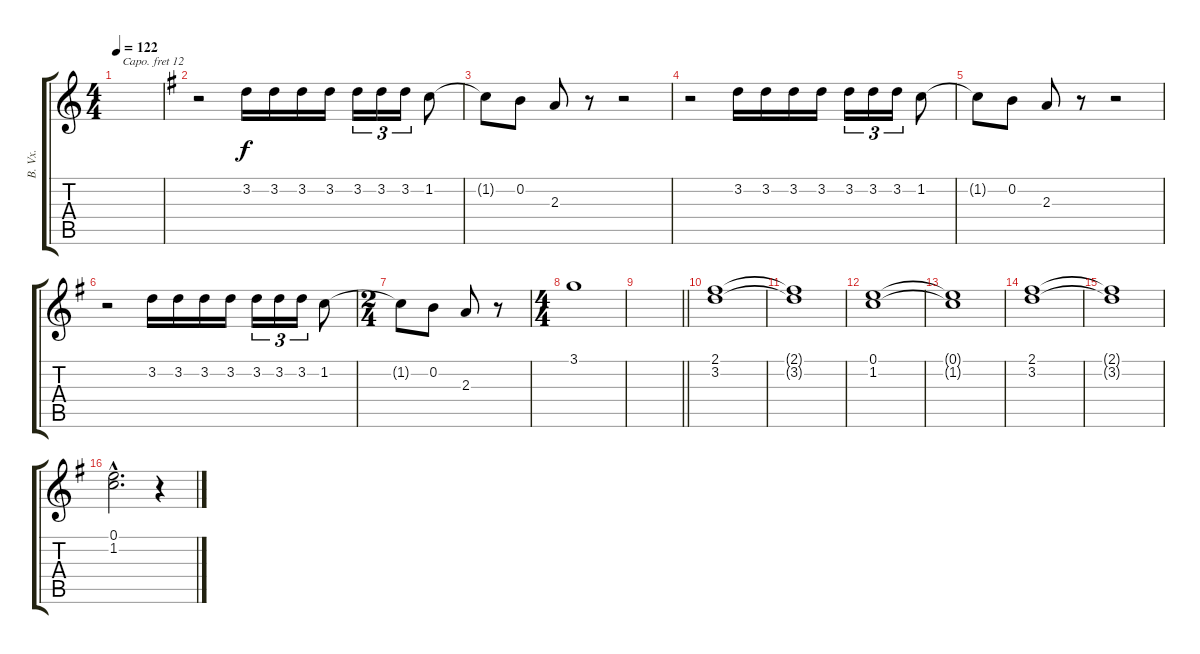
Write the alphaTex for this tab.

\track ("B. Vx." "B. Vx.") {instrument voiceoohs}
\staff {score tabs}
\capo 12
\tuning (E4 B3 G3 D3 A2 E2) {hide}
\ts (4 4)
\tempo 122
\clef g2
\ks c
|
\ks g
r.2 3.2.16 3.2.16 3.2.16 3.2.16 3.2.16{tu (3 2)} 3.2.16{tu (3 2)} 3.2.16{tu (3 2)} 1.2.8 |
1.2{t}.8 0.2.8 2.3.8 r.8 r.2 |
r.2 3.2.16 3.2.16 3.2.16 3.2.16 3.2.16{tu (3 2)} 3.2.16{tu (3 2)} 3.2.16{tu (3 2)} 1.2.8 |
1.2{t}.8 0.2.8 2.3.8 r.8 r.2 |
r.2 3.2.16 3.2.16 3.2.16 3.2.16 3.2.16{tu (3 2)} 3.2.16{tu (3 2)} 3.2.16{tu (3 2)} 1.2.8 |
\ts (2 4)
1.2{t}.8 0.2.8 2.3.8 r.8 |
\ts (4 4)
3.1.1 |
\barLineRight lightlight
|
(2.1 3.2).1 |
(2.1{t} 3.2{t}).1 |
(0.1 1.2).1 |
(0.1{t} 1.2{t}).1 |
(2.1 3.2).1 |
(2.1{t} 3.2{t}).1 |
(0.1{hac} 1.2{hac}).2{d} r.4
